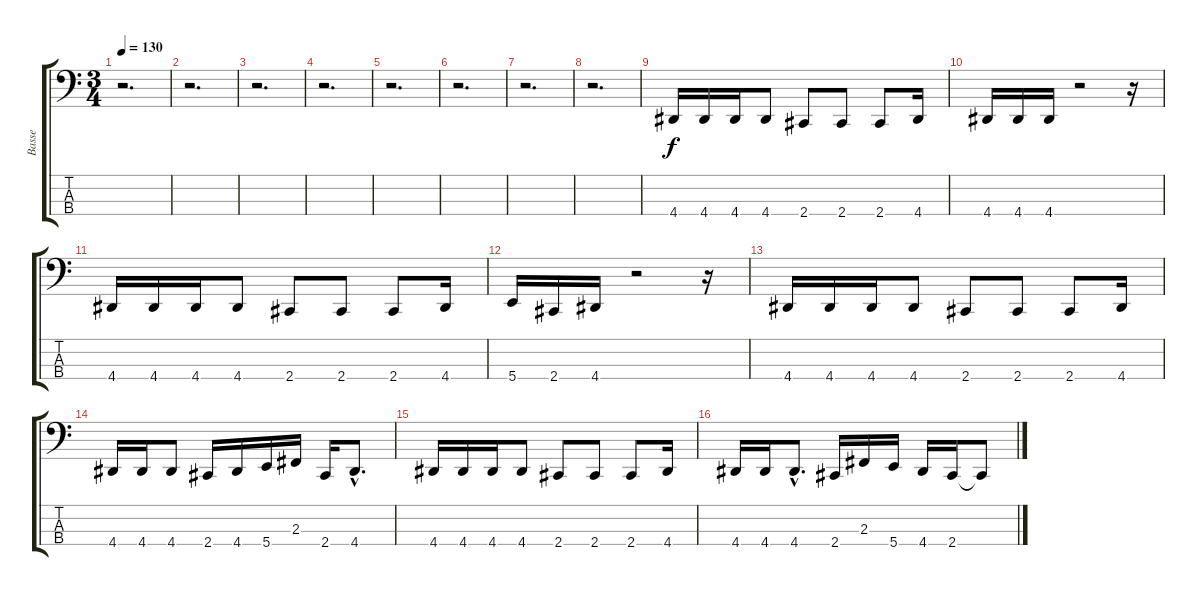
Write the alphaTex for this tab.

\track ("Basse" "Basse") {instrument electricbassfinger}
\staff {score tabs}
\tuning (D2 A1 E1 B0) {hide}
\ts (3 4)
\tempo 130
\clef f4
\ks c
r.2{d dy f instrument electricbassfinger} |
r.2{d} |
r.2{d} |
r.2{d} |
r.2{d} |
r.2{d} |
r.2{d} |
r.2{d} |
4.4.16 4.4.16 4.4.16 4.4.8 2.4.8 2.4.8 2.4.8 4.4.16 |
4.4.16 4.4.16 4.4.16 r.2 r.16 |
4.4.16 4.4.16 4.4.16 4.4.8 2.4.8 2.4.8 2.4.8 4.4.16 |
5.4.16 2.4.16 4.4.16 r.2 r.16 |
4.4.16 4.4.16 4.4.16 4.4.8 2.4.8 2.4.8 2.4.8 4.4.16 |
4.4.16 4.4.16 4.4.8 2.4.16 4.4.16 5.4.16 2.3.16 2.4.16 4.4{hac}.8{d} |
4.4.16 4.4.16 4.4.16 4.4.8 2.4.8 2.4.8 2.4.8 4.4.16 |
4.4.16 4.4.16 4.4{hac}.8{d} 2.4.16 2.3.16 5.4.16 4.4.16 2.4.16 2.4{t}.8
